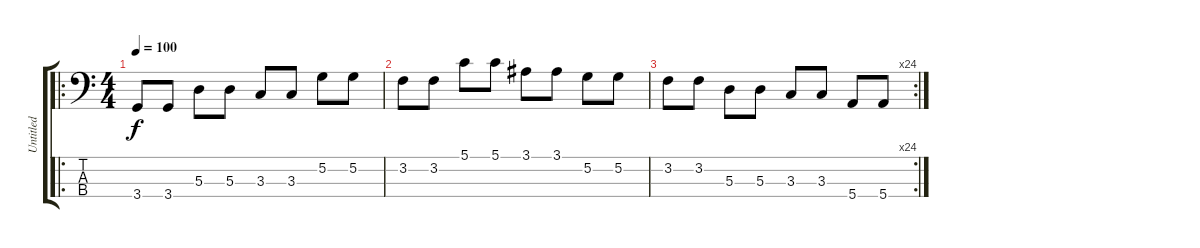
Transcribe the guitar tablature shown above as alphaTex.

\track ("Untitled" "Untitled") {instrument electricbassfinger}
\staff {score tabs}
\tuning (G2 D2 A1 E1) {hide}
\ro
\ts (4 4)
\tempo 100
\clef f4
\ks c
3.4.8{dy f instrument electricbassfinger} 3.4.8 5.3.8 5.3.8 3.3.8 3.3.8 5.2.8 5.2.8 |
3.2.8 3.2.8 5.1.8 5.1.8 3.1.8 3.1.8 5.2.8 5.2.8 |
\rc 24
3.2.8 3.2.8 5.3.8 5.3.8 3.3.8 3.3.8 5.4.8 5.4.8
